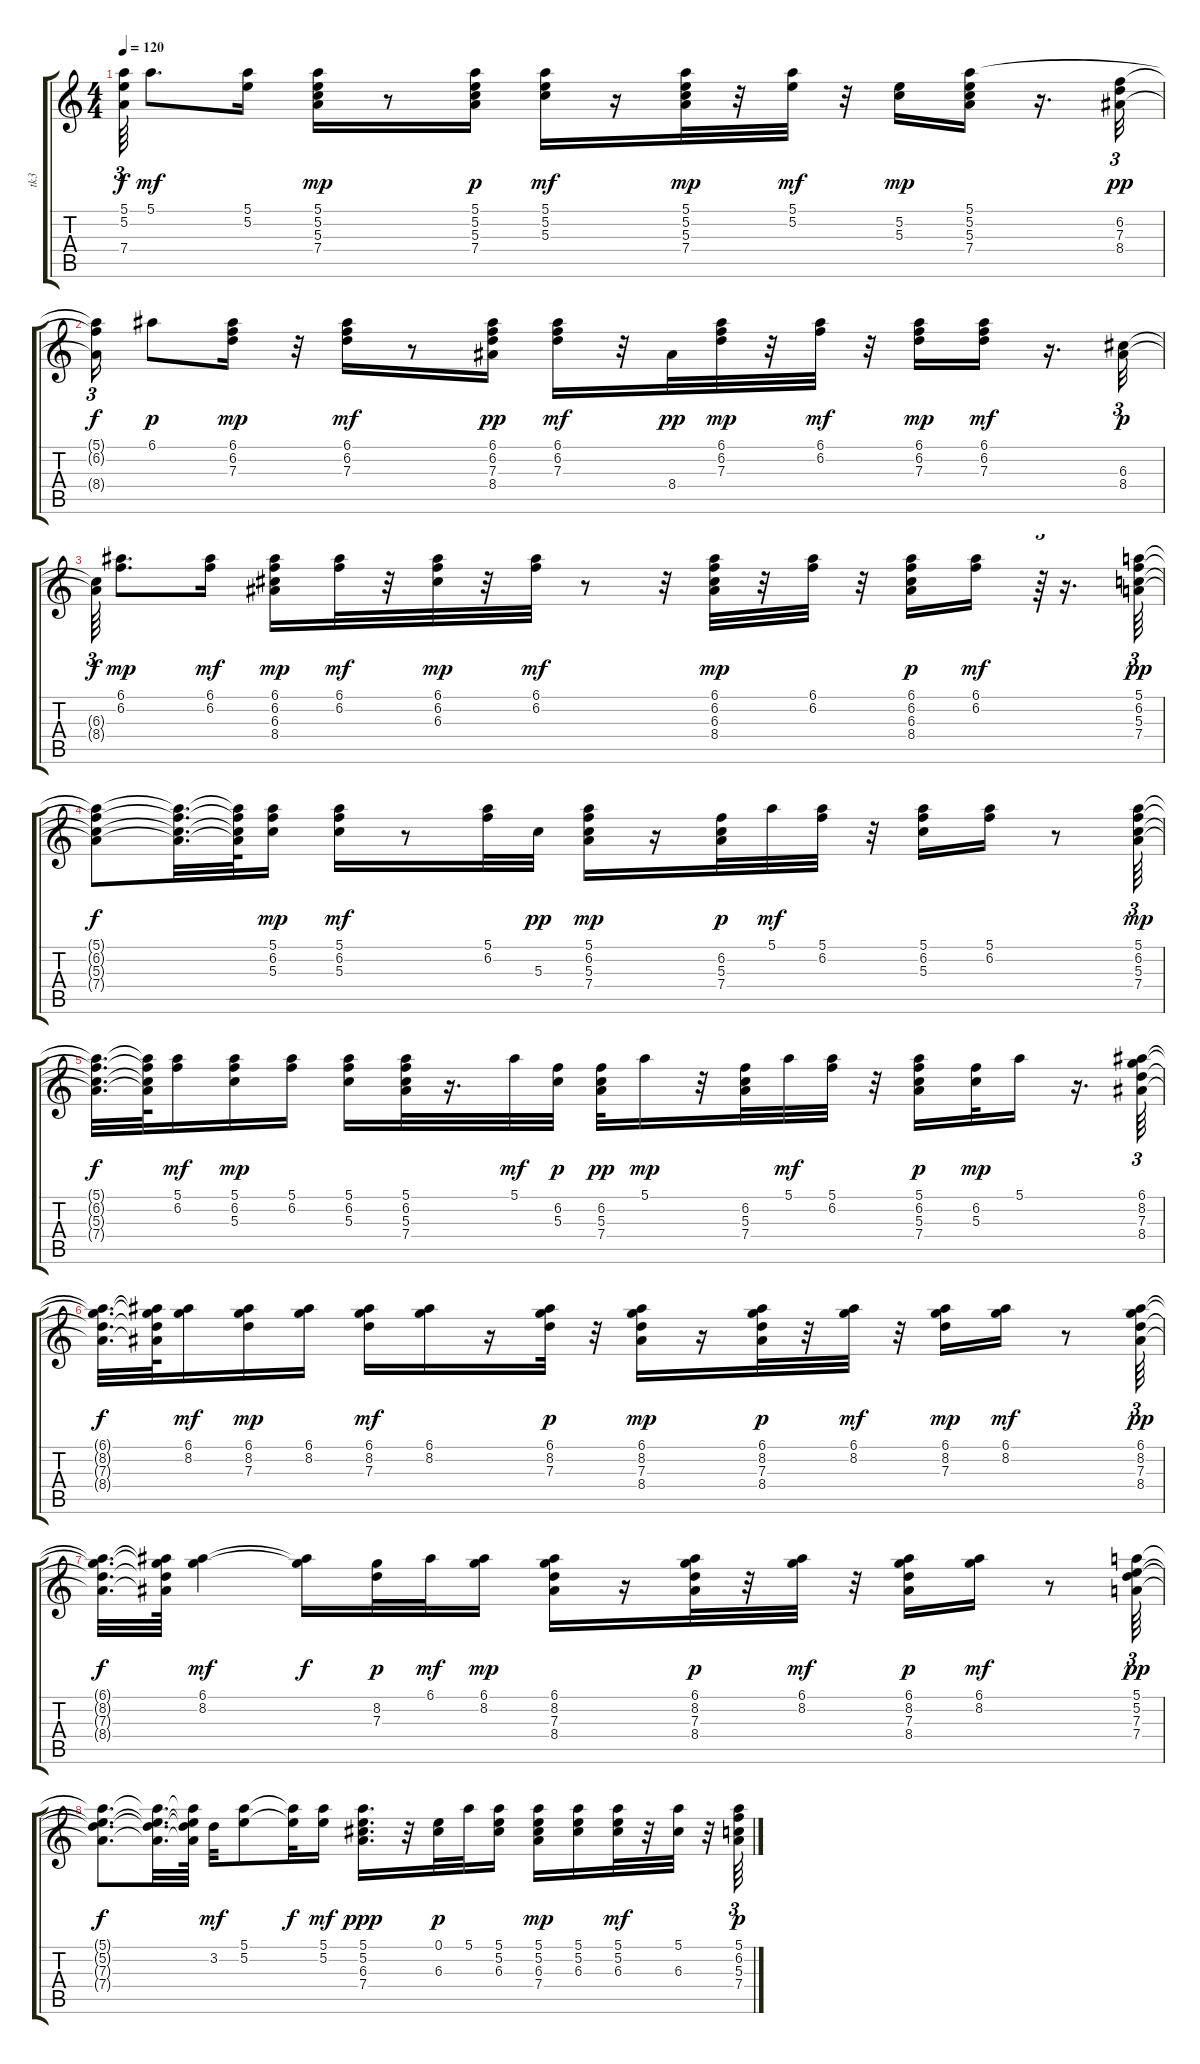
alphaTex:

\track ("tk3" "tk3") {instrument electricguitarclean}
\staff {score tabs}
\tuning (E4 B3 G3 D3 A2 E2) {hide}
\ts (4 4)
\tempo 120
\clef g2
\ks c
(5.1{t} 5.2{t} 7.4{t}).64{tu (3 2) dy f} 5.1.8{d dy mf} (5.1 5.2).16 (5.1 5.2 5.3 7.4).16{dy mp} r.8 (5.1 5.2 5.3 7.4).16{dy p} (5.1 5.2 5.3).16{dy mf} r.16 (5.1 5.2 5.3 7.4).32{dy mp} r.32 (5.1 5.2).32{dy mf} r.32 (5.2 5.3).16{dy mp} (5.1 5.2 5.3 7.4).16 r.16{d} (6.2 7.3 8.4).32{tu (3 2) dy pp} |
(5.1{t} 6.2{t} 8.4{t}).16{tu (3 2) dy f} 6.1.8{dy p} (6.1 6.2 7.3).16{dy mp} r.32 (6.1 6.2 7.3).16{dy mf} r.8 (6.1 6.2 7.3 8.4).16{dy pp} (6.1 6.2 7.3).16{dy mf} r.32 8.4.32{dy pp} (6.1 6.2 7.3).32{dy mp} r.32 (6.1 6.2).32{dy mf} r.32 (6.1 6.2 7.3).16{dy mp} (6.1 6.2 7.3).16{dy mf} r.16{d} (6.3 8.4).32{tu (3 2) dy p} |
(6.3{t} 8.4{t}).64{tu (3 2) dy f} (6.1 6.2).8{d dy mp} (6.1 6.2).16{dy mf} (6.1 6.2 6.3 8.4).16{dy mp} (6.1 6.2).32{dy mf} r.32 (6.1 6.2 6.3).32{dy mp} r.32 (6.1 6.2).32{dy mf} r.8 r.32 (6.1 6.2 6.3 8.4).32{dy mp} r.32 (6.1 6.2).32 r.32 (6.1 6.2 6.3 8.4).16{dy p} (6.1 6.2).16{dy mf} r.64{tu (3 2)} r.16{d} (5.1 6.2 5.3 7.4).64{tu (3 2) dy pp} |
(5.1{t} 6.2{t} 5.3{t} 7.4{t}).8{dy f} (5.1{t} 6.2{t} 5.3{t} 7.4{t}).32{d} (5.1{t} 6.2{t} 5.3{t} 7.4{t}).64 (5.1 6.2 5.3).16{dy mp} (5.1 6.2 5.3).16{dy mf} r.8 (5.1 6.2).32 5.3.32{dy pp} (5.1 6.2 5.3 7.4).16{dy mp} r.16 (6.2 5.3 7.4).32{dy p} 5.1.32{dy mf} (5.1 6.2).32 r.32 (5.1 6.2 5.3).16 (5.1 6.2).16 r.8 (5.1 6.2 5.3 7.4).64{tu (3 2) dy mp} |
(5.1{t} 6.2{t} 5.3{t} 7.4{t}).32{d dy f} (5.1{t} 6.2{t} 5.3{t} 7.4{t}).64 (5.1 6.2).16{dy mf} (5.1 6.2 5.3).16{dy mp} (5.1 6.2).16 (5.1 6.2 5.3).16 (5.1 6.2 5.3 7.4).32 r.16{d} 5.1.32{dy mf} (6.2 5.3).32{dy p} (6.2 5.3 7.4).32{dy pp} 5.1.16{dy mp} r.32 (6.2 5.3 7.4).32 5.1.32{dy mf} (5.1 6.2).32 r.32 (5.1 6.2 5.3 7.4).16{dy p} (6.2 5.3).32{dy mp} 5.1.16 r.16{d} (6.1 8.2 7.3 8.4).64{tu (3 2)} |
(6.1{t} 8.2{t} 7.3{t} 8.4{t}).32{d dy f} (6.1{t} 8.2{t} 7.3{t} 8.4{t}).64 (6.1 8.2).16{dy mf} (6.1 8.2 7.3).16{dy mp} (6.1 8.2).16 (6.1 8.2 7.3).16{dy mf} (6.1 8.2).16 r.16 (6.1 8.2 7.3).32{dy p} r.32 (6.1 8.2 7.3 8.4).16{dy mp} r.16 (6.1 8.2 7.3 8.4).32{dy p} r.32 (6.1 8.2).32{dy mf} r.32 (6.1 8.2 7.3).16{dy mp} (6.1 8.2).16{dy mf} r.8 (6.1 8.2 7.3 8.4).64{tu (3 2) dy pp} |
(6.1{t} 8.2{t} 7.3{t} 8.4{t}).32{d dy f} (6.1{t} 8.2{t} 7.3{t} 8.4{t}).64 (6.1 8.2).4{dy mf} (6.1{t} 8.2{t}).16{dy f} (8.2 7.3).32{dy p} 6.1.32{dy mf} (6.1 8.2).16{dy mp} (6.1 8.2 7.3 8.4).16 r.16 (6.1 8.2 7.3 8.4).32{dy p} r.32 (6.1 8.2).32{dy mf} r.32 (6.1 8.2 7.3 8.4).16{dy p} (6.1 8.2).16{dy mf} r.8 (5.1 5.2 7.3 7.4).64{tu (3 2) dy pp} |
(5.1{t} 5.2{t} 7.3{t} 7.4{t}).8{d dy f} (5.1{t} 5.2{t} 7.3{t} 7.4{t}).32{d} (5.1{t} 5.2{t} 7.3{t} 7.4{t}).64 3.2.32{dy mf} (5.1 5.2).8 (5.1{t} 5.2{t}).32{dy f} (5.1 5.2).16{dy mf} (5.1 5.2 6.3 7.4).16{d dy ppp} r.32 (0.1 6.3).32{dy p} 5.1.32 (5.1 5.2 6.3).16 (5.1 5.2 6.3 7.4).16{dy mp} (5.1 5.2 6.3).16 (5.1 5.2 6.3).32{dy mf} r.32 (5.1 6.3).32 r.32 (5.1 6.2 5.3 7.4).64{tu (3 2) dy p}
